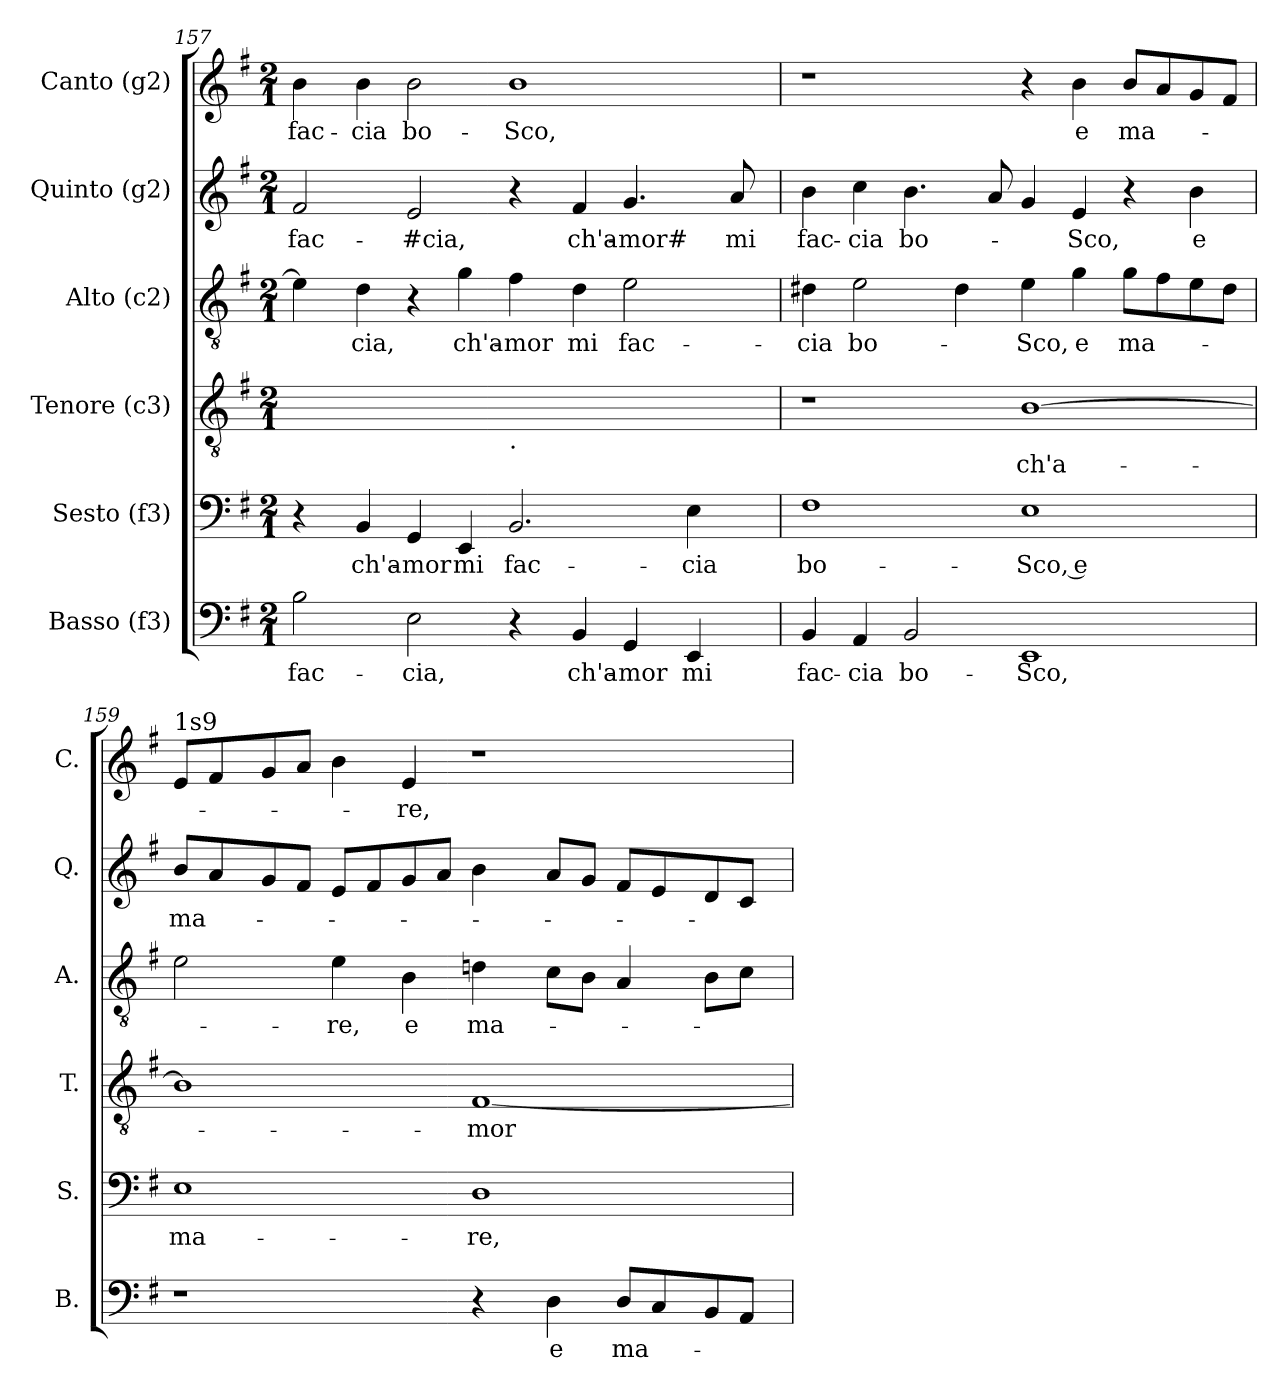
**kern	**text	**kern	**text	**kern	**text	**kern	**text	**kern	**text	**kern	**text
*part6	*part6	*part5	*part5	*part4	*part4	*part3	*part3	*part2	*part2	*part1	*part1
*staff6	*staff6	*staff5	*staff5	*staff4	*staff4	*staff3	*staff3	*staff2	*staff2	*staff1	*staff1
*I"Basso (f3)	*	*I"Sesto (f3)	*	*I"Tenore (c3)	*	*I"Alto (c2)	*	*I"Quinto (g2)	*	*I"Canto (g2)	*
*I'B.	*	*I'S.	*	*I'T.	*	*I'A.	*	*I'Q.	*	*I'C.	*
!!LO:PB:g=z
*clefF4	*	*clefF4	*	*clefGv2	*	*clefGv2	*	*clefG2	*	*clefG2	*
*k[f#]	*	*k[f#]	*	*k[f#]	*	*k[f#]	*	*k[f#]	*	*k[f#]	*
*G:	*	*G:	*	*G:	*	*G:	*	*G:	*	*G:	*
*M2/1	*	*M2/1	*	*M2/1	*	*M2/1	*	*M2/1	*	*M2/1	*
=157	=157	=157	=157	=157	=157	=157	=157	=157	=157	=157	=157
!	!LO:LY:b:cj	!	!	!	!	!	!	!	!LO:LY:b:cj	!	!LO:LY:b:cj
*	*	*	*	*	*	*^	*	*	*	*	*
2B\	fac-	4r	.	1ryy	.	4e\]	32.ryy	.	2f#/	-fac-	4b\	fac-
.	.	.	.	.	.	.	1ryy	.	.	.	.	.
!	!	!	!LO:LY:b	!	!	!	!	!LO:LY:b:cj	!	!	!	!LO:LY:b:cj
.	.	4BB/	ch'a-	.	.	4d\	.	-cia,	.	.	4b\	-cia
!	!LO:LY:b:cj	!	!LO:LY:b:rj	!	!	!	!	!	!	!LO:LY:b:rj	!	!LO:LY:b:cj
2E\	-cia,	4GG/	-mor	.	.	4r	.	.	2e/	-#cia,	2b\	bo-
!	!	!	!LO:LY:b:cj	!	!	!	!	!LO:LY:b	!	!	!	!
.	.	4EE/	mi	.	.	4g\	.	ch'a-	.	.	.	.
!	!	!	!	!LO:TX:b:t=.	!	!	!	!	!	!	!	!
!	!	!	!LO:LY:b:cj	!	!	!	!	!LO:LY:b:rj	!	!	!	!LO:LY:b:cj
4r	.	2.BB/	fac-	1ryy	.	4f#\	.	-mor	4r	.	1b	-Sco,
.	.	.	.	.	.	.	2ryy	.	.	.	.	.
!	!LO:LY:b	!	!	!	!	!	!	!LO:LY:b:cj	!	!LO:LY:b:rj	!	!
4BB/	ch'a-	.	.	.	.	4d\	.	mi	4f#/	ch'a-	.	.
!	!LO:LY:b:rj	!	!	!	!	!	!	!LO:LY:b:cj	!	!LO:LY:b:rj	!	!
4GG/	-mor	.	.	.	.	2e\	.	fac-	4.g/	-mor#	.	.
.	.	.	.	.	.	.	4ryy	.	.	.	.	.
!	!LO:LY:b:cj	!	!LO:LY:b:cj	!	!	!	!	!	!	!	!	!
4EE/	mi	4E\	-cia	.	.	.	.	.	.	.	.	.
.	.	.	.	.	.	.	8ryy	.	.	.	.	.
!	!	!	!	!	!	!	!	!	!	!LO:LY:b:cj	!	!
.	.	.	.	.	.	.	.	.	8a/	mi	.	.
.	.	.	.	.	.	.	16ryy	.	.	.	.	.
.	.	.	.	.	.	.	64ryy	.	.	.	.	.
=158	=158	=158	=158	=158	=158	=158	=158	=158	=158	=158	=158	=158
!	!LO:LY:b:cj	!	!LO:LY:b:cj	!	!	!	!	!LO:LY:b:cj	!	!LO:LY:b:cj	!	!
*	*	*	*	*	*	*v	*v	*	*	*	*	*
4BB/	fac-	1F#	bo-	1r	.	4d#X\	-cia	4b\	fac-	1r	.
!	!LO:LY:b:cj	!	!	!	!	!	!LO:LY:b:cj	!	!LO:LY:b:cj	!	!
4AA/	-cia	.	.	.	.	2e\	bo-	4cc\	-cia	.	.
!	!LO:LY:b:cj	!	!	!	!	!	!	!	!LO:LY:b:cj	!	!
2BB/	bo-	.	.	.	.	.	.	4.b\	bo-	.	.
.	.	.	.	.	.	4d#\	.	.	.	.	.
.	.	.	.	.	.	.	.	8a/	.	.	.
!	!LO:LY:b:cj	!	!LO:LY:b:rj	!	!LO:LY:b	!	!LO:LY:b:cj	!	!	!	!
1EE	-Sco,	1E	-Sco, e	[<1B	ch'a-	4e\	-Sco,	4g/	.	4r	.
!	!	!	!	!	!	!	!LO:LY:b:cj	!	!LO:LY:b:cj	!	!LO:LY:b:cj
.	.	.	.	.	.	4g\	e	4e/	-Sco,	4b\	e
!	!	!	!	!	!	!	!LO:LY:b	!	!	!	!LO:LY:b
.	.	.	.	.	.	8g\L	ma-	4r	.	8b/L	ma-
.	.	.	.	.	.	8f#\	.	.	.	8a/	.
!	!	!	!	!	!	!	!	!	!LO:LY:b:cj	!	!
.	.	.	.	.	.	8e\	.	4b\	e	8g/	.
.	.	.	.	.	.	8d#\J	.	.	.	8f#/J	.
!!LO:LB:g=z
=159	=159	=159	=159	=159	=159	=159	=159	=159	=159	=159	=159
!	!	!	!	!	!	!	!	!	!	!LO:TX:a:t=1s9	!
!	!	!	!LO:LY:b:cj	!	!	!	!	!	!LO:LY:b	!	!
*	*	*	*	*^	*	*^	*	*	*	*	*
1r	.	1E	ma-	1B]	8...ryy	.	2e\	8.ryy	.	8b/L	ma-	8e/L	.
.	.	.	.	.	.	.	.	.	.	8a/	.	8f#/	.
.	.	.	.	.	.	.	.	1ryy	.	.	.	.	.
.	.	.	.	.	1ryy	.	.	.	.	.	.	.	.
.	.	.	.	.	.	.	.	.	.	8g/	.	8g/	.
.	.	.	.	.	.	.	.	.	.	8f#/J	.	8a/J	.
!	!	!	!	!	!	!	!	!	!LO:LY:b:cj	!	!	!	!
.	.	.	.	.	.	.	4e\	.	-re,	8e/L	.	4b\	.
.	.	.	.	.	.	.	.	.	.	8f#/	.	.	.
!	!	!	!	!	!	!	!	!	!LO:LY:b:cj	!	!	!	!LO:LY:b:cj
.	.	.	.	.	.	.	4B\	.	e	8g/	.	4e/	-re,
.	.	.	.	.	.	.	.	.	.	8a/J	.	.	.
!	!	!	!LO:LY:b:cj	!	!	!LO:LY:b	!	!	!LO:LY:b	!	!	!	!
4r	.	1D	-re,	[<1F#	.	-mor	4dn\	.	ma-	4b\	.	1r	.
.	.	.	.	.	.	.	.	2ryy	.	.	.	.	.
.	.	.	.	.	2ryy	.	.	.	.	.	.	.	.
!	!LO:LY:b:cj	!	!	!	!	!	!	!	!	!	!	!	!
4D\	e	.	.	.	.	.	8c\L	.	.	8a/L	.	.	.
.	.	.	.	.	.	.	8B\J	.	.	8g/J	.	.	.
!	!LO:LY:b	!	!	!	!	!	!	!	!	!	!	!	!
8D/L	ma-	.	.	.	.	.	4A/	.	.	8f#/L	.	.	.
8C/	.	.	.	.	.	.	.	.	.	8e/	.	.	.
.	.	.	.	.	.	.	.	4ryy	.	.	.	.	.
.	.	.	.	.	4ryy	.	.	.	.	.	.	.	.
8BB/	.	.	.	.	.	.	8B\L	.	.	8d/	.	.	.
8AA/J	.	.	.	.	.	.	8c\J	.	.	8c/J	.	.	.
.	.	.	.	.	.	.	.	16ryy	.	.	.	.	.
.	.	.	.	.	64ryy	.	.	.	.	.	.	.	.
*	*	*	*	*v	*v	*	*	*	*	*	*	*	*
*	*	*	*	*	*	*v	*v	*	*	*	*	*
=	=	=	=	=	=	=	=	=	=	=	=
*-	*-	*-	*-	*-	*-	*-	*-	*-	*-	*-	*-
